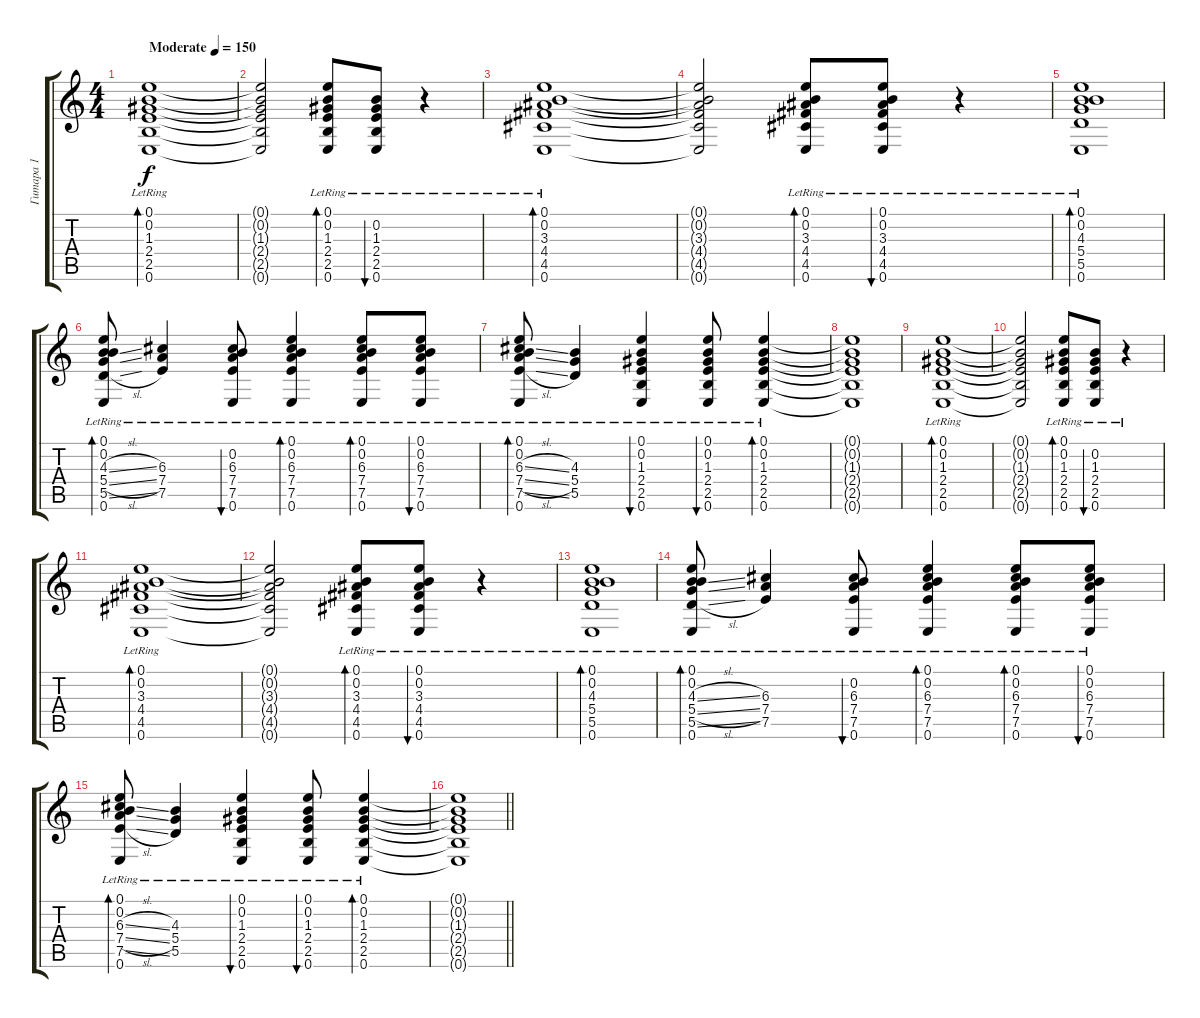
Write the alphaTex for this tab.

\track ("Гитара 1" "Гитара 1") {instrument acousticguitarsteel}
\staff {score tabs}
\tuning (E4 B3 G3 D3 A2 E2) {hide}
\ts (4 4)
\tempo (150 "Moderate")
\clef g2
\ks c
(0.1{lr} 0.2{lr} 1.3{lr} 2.4{lr} 2.5{lr} 0.6{lr}).1{bd 60 dy f instrument acousticguitarsteel} |
(0.1{t} 0.2{t} 1.3{t} 2.4{t} 2.5{t} 0.6{t}).2 (0.1{lr} 0.2{lr} 1.3{lr} 2.4{lr} 2.5{lr} 0.6{lr}).8{bd 60} (0.2{lr} 1.3{lr} 2.4{lr} 2.5{lr} 0.6{lr}).8{bu 60} r.4 |
(0.1{lr} 0.2{lr} 3.3{lr} 4.4{lr} 4.5{lr} 0.6{lr}).1{bd 60} |
(0.1{t} 0.2{t} 3.3{t} 4.4{t} 4.5{t} 0.6{t}).2 (0.1{lr} 0.2{lr} 3.3{lr} 4.4{lr} 4.5{lr} 0.6{lr}).8{bd 60} (0.1{lr} 0.2{lr} 3.3{lr} 4.4{lr} 4.5{lr} 0.6{lr}).8{bu 60} r.4 |
(0.1{lr} 0.2{lr} 4.3{lr} 5.4{lr} 5.5{lr} 0.6{lr}).1{bd 60} |
(0.1{lr} 0.2{lr} 4.3{sl lr} 5.4{sl lr} 5.5{sl lr} 0.6{lr}).8{bd 60} (6.3{lr} 7.4{lr} 7.5{lr}).4 (0.2{lr} 6.3{lr} 7.4{lr} 7.5{lr} 0.6{lr}).8{bu 60} (0.1{lr} 0.2{lr} 6.3{lr} 7.4{lr} 7.5{lr} 0.6{lr}).4{bd 60} (0.1{lr} 0.2{lr} 6.3{lr} 7.4{lr} 7.5{lr} 0.6{lr}).8{bd 60} (0.1{lr} 0.2{lr} 6.3{lr} 7.4{lr} 7.5{lr} 0.6{lr}).8{bu 60} |
(0.1{lr} 0.2{lr} 6.3{sl lr} 7.4{sl lr} 7.5{sl lr} 0.6{lr}).8{bd 60} (4.3{lr} 5.4{lr} 5.5{lr}).4 (0.1{lr} 0.2{lr} 1.3{lr} 2.4{lr} 2.5{lr} 0.6{lr}).4{bu 60} (0.1{lr} 0.2{lr} 1.3{lr} 2.4{lr} 2.5{lr} 0.6{lr}).8{bu 60} (0.1{lr} 0.2{lr} 1.3{lr} 2.4{lr} 2.5{lr} 0.6{lr}).4{bd 60} |
(0.1{t} 0.2{t} 1.3{t} 2.4{t} 2.5{t} 0.6{t}).1 |
(0.1{lr} 0.2{lr} 1.3{lr} 2.4{lr} 2.5{lr} 0.6{lr}).1{bd 60} |
(0.1{t} 0.2{t} 1.3{t} 2.4{t} 2.5{t} 0.6{t}).2 (0.1{lr} 0.2{lr} 1.3{lr} 2.4{lr} 2.5{lr} 0.6{lr}).8{bd 60} (0.2{lr} 1.3{lr} 2.4{lr} 2.5{lr} 0.6{lr}).8{bu 60} r.4 |
(0.1{lr} 0.2{lr} 3.3{lr} 4.4{lr} 4.5{lr} 0.6{lr}).1{bd 60} |
(0.1{t} 0.2{t} 3.3{t} 4.4{t} 4.5{t} 0.6{t}).2 (0.1{lr} 0.2{lr} 3.3{lr} 4.4{lr} 4.5{lr} 0.6{lr}).8{bd 60} (0.1{lr} 0.2{lr} 3.3{lr} 4.4{lr} 4.5{lr} 0.6{lr}).8{bu 60} r.4 |
(0.1{lr} 0.2{lr} 4.3{lr} 5.4{lr} 5.5{lr} 0.6{lr}).1{bd 60} |
(0.1{lr} 0.2{lr} 4.3{sl lr} 5.4{sl lr} 5.5{sl lr} 0.6{lr}).8{bd 60} (6.3{lr} 7.4{lr} 7.5{lr}).4 (0.2{lr} 6.3{lr} 7.4{lr} 7.5{lr} 0.6{lr}).8{bu 60} (0.1{lr} 0.2{lr} 6.3{lr} 7.4{lr} 7.5{lr} 0.6{lr}).4{bd 60} (0.1{lr} 0.2{lr} 6.3{lr} 7.4{lr} 7.5{lr} 0.6{lr}).8{bd 60} (0.1{lr} 0.2{lr} 6.3{lr} 7.4{lr} 7.5{lr} 0.6{lr}).8{bu 60} |
(0.1{lr} 0.2{lr} 6.3{sl lr} 7.4{sl lr} 7.5{sl lr} 0.6{lr}).8{bd 60} (4.3{lr} 5.4{lr} 5.5{lr}).4 (0.1{lr} 0.2{lr} 1.3{lr} 2.4{lr} 2.5{lr} 0.6{lr}).4{bu 60} (0.1{lr} 0.2{lr} 1.3{lr} 2.4{lr} 2.5{lr} 0.6{lr}).8{bu 60} (0.1{lr} 0.2{lr} 1.3{lr} 2.4{lr} 2.5{lr} 0.6{lr}).4{bd 60} |
\barLineRight lightlight
(0.1{t} 0.2{t} 1.3{t} 2.4{t} 2.5{t} 0.6{t}).1
